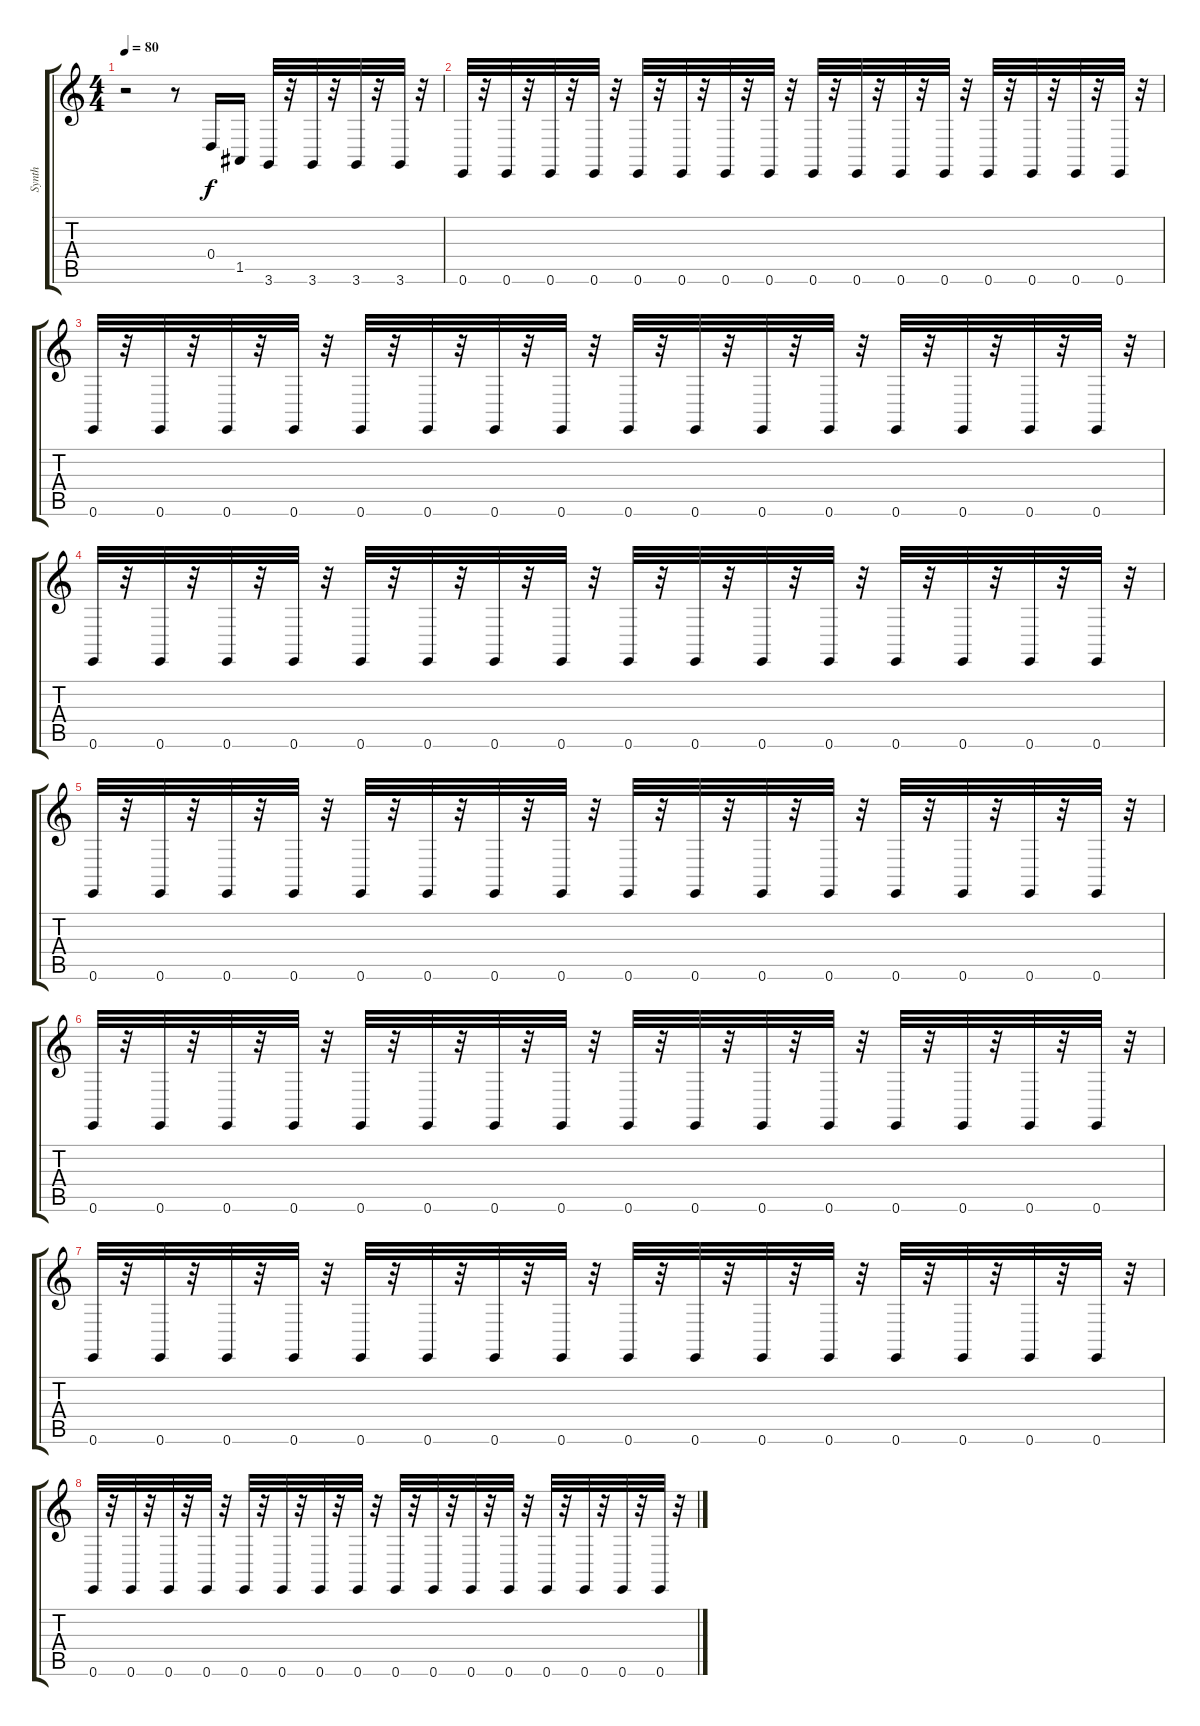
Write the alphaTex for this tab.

\track ("Synth" "Synth") {instrument lead2sawtooth}
\staff {score tabs}
\tuning (E4 B3 G3 D3 A2 E2) {hide}
\ts (4 4)
\tempo 80
\clef g2
\ks c
r.2{dy f} r.8 0.4.16{volume 12} 1.5.16 3.6.32 r.32 3.6.32 r.32 3.6.32 r.32 3.6.32 r.32 |
0.6.32 r.32 0.6.32 r.32 0.6.32 r.32 0.6.32 r.32 0.6.32 r.32 0.6.32 r.32 0.6.32 r.32 0.6.32 r.32 0.6.32 r.32 0.6.32 r.32 0.6.32 r.32 0.6.32 r.32 0.6.32 r.32 0.6.32 r.32 0.6.32 r.32 0.6.32 r.32 |
0.6.32 r.32 0.6.32 r.32 0.6.32 r.32 0.6.32 r.32 0.6.32 r.32 0.6.32 r.32 0.6.32 r.32 0.6.32 r.32 0.6.32 r.32 0.6.32 r.32 0.6.32 r.32 0.6.32 r.32 0.6.32 r.32 0.6.32 r.32 0.6.32 r.32 0.6.32 r.32 |
0.6.32 r.32 0.6.32 r.32 0.6.32 r.32 0.6.32 r.32 0.6.32 r.32 0.6.32 r.32 0.6.32 r.32 0.6.32 r.32 0.6.32 r.32 0.6.32 r.32 0.6.32 r.32 0.6.32 r.32 0.6.32 r.32 0.6.32 r.32 0.6.32 r.32 0.6.32 r.32 |
0.6.32 r.32 0.6.32 r.32 0.6.32 r.32 0.6.32 r.32 0.6.32 r.32 0.6.32 r.32 0.6.32 r.32 0.6.32 r.32 0.6.32 r.32 0.6.32 r.32 0.6.32 r.32 0.6.32 r.32 0.6.32 r.32 0.6.32 r.32 0.6.32 r.32 0.6.32 r.32 |
0.6.32 r.32 0.6.32 r.32 0.6.32 r.32 0.6.32 r.32 0.6.32 r.32 0.6.32 r.32 0.6.32 r.32 0.6.32 r.32 0.6.32 r.32 0.6.32 r.32 0.6.32 r.32 0.6.32 r.32 0.6.32 r.32 0.6.32 r.32 0.6.32 r.32 0.6.32 r.32 |
0.6.32 r.32 0.6.32 r.32 0.6.32 r.32 0.6.32 r.32 0.6.32 r.32 0.6.32 r.32 0.6.32 r.32 0.6.32 r.32 0.6.32 r.32 0.6.32 r.32 0.6.32 r.32 0.6.32 r.32 0.6.32 r.32 0.6.32 r.32 0.6.32 r.32 0.6.32 r.32 |
0.6.32 r.32 0.6.32 r.32 0.6.32 r.32 0.6.32 r.32 0.6.32 r.32 0.6.32 r.32 0.6.32 r.32 0.6.32 r.32 0.6.32 r.32 0.6.32 r.32 0.6.32 r.32 0.6.32 r.32 0.6.32 r.32 0.6.32 r.32 0.6.32 r.32 0.6.32 r.32
